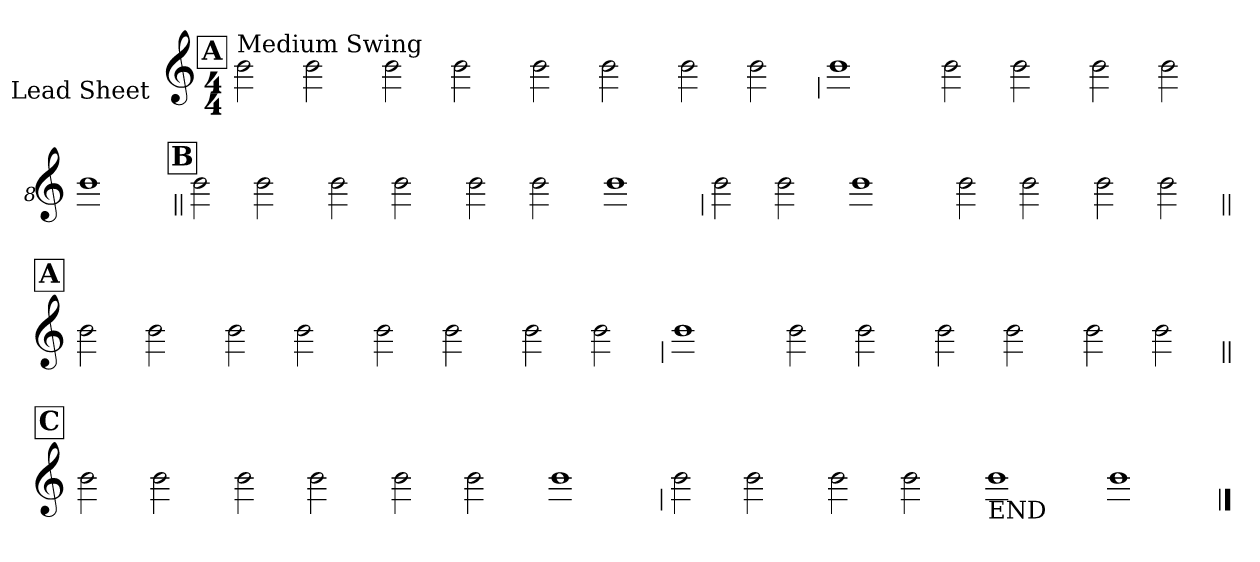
**kern
*part1
*staff1
*I"Lead Sheet
*stria0
*clefG2
*k[]
*C:
*M4/4
!!LO:REH:place=s1:a:t=A
=1||
!LO:TX:a:t=Medium Swing
2b
2b
=2-
2b
2b
=3-
2b
2b
=4-
2b
2b
!!LO:LB:g=z
=5
1b
=6-
2b
2b
=7-
2b
2b
=8-
1b
!!LO:LB:g=z
!!LO:REH:place=s1:a:t=B
=9||
2b
2b
=10-
2b
2b
=11-
2b
2b
=12-
1b
!!LO:LB:g=z
=13
2b
2b
=14-
1b
=15-
2b
2b
=16-
2b
2b
!!LO:LB:g=z
!!LO:REH:place=s1:a:t=A
=17||
2b
2b
=18-
2b
2b
=19-
2b
2b
=20-
2b
2b
!!LO:LB:g=z
=21
1b
=22-
2b
2b
=23-
2b
2b
=24-
2b
2b
!!LO:LB:g=z
!!LO:REH:place=s1:a:t=C
=25||
2b
2b
=26-
2b
2b
=27-
2b
2b
=28-
1b
!!LO:LB:g=z
=29
2b
2b
=30-
2b
2b
=31-
!LO:TX:b:t=END
1b
=32-
1b
==
*-
